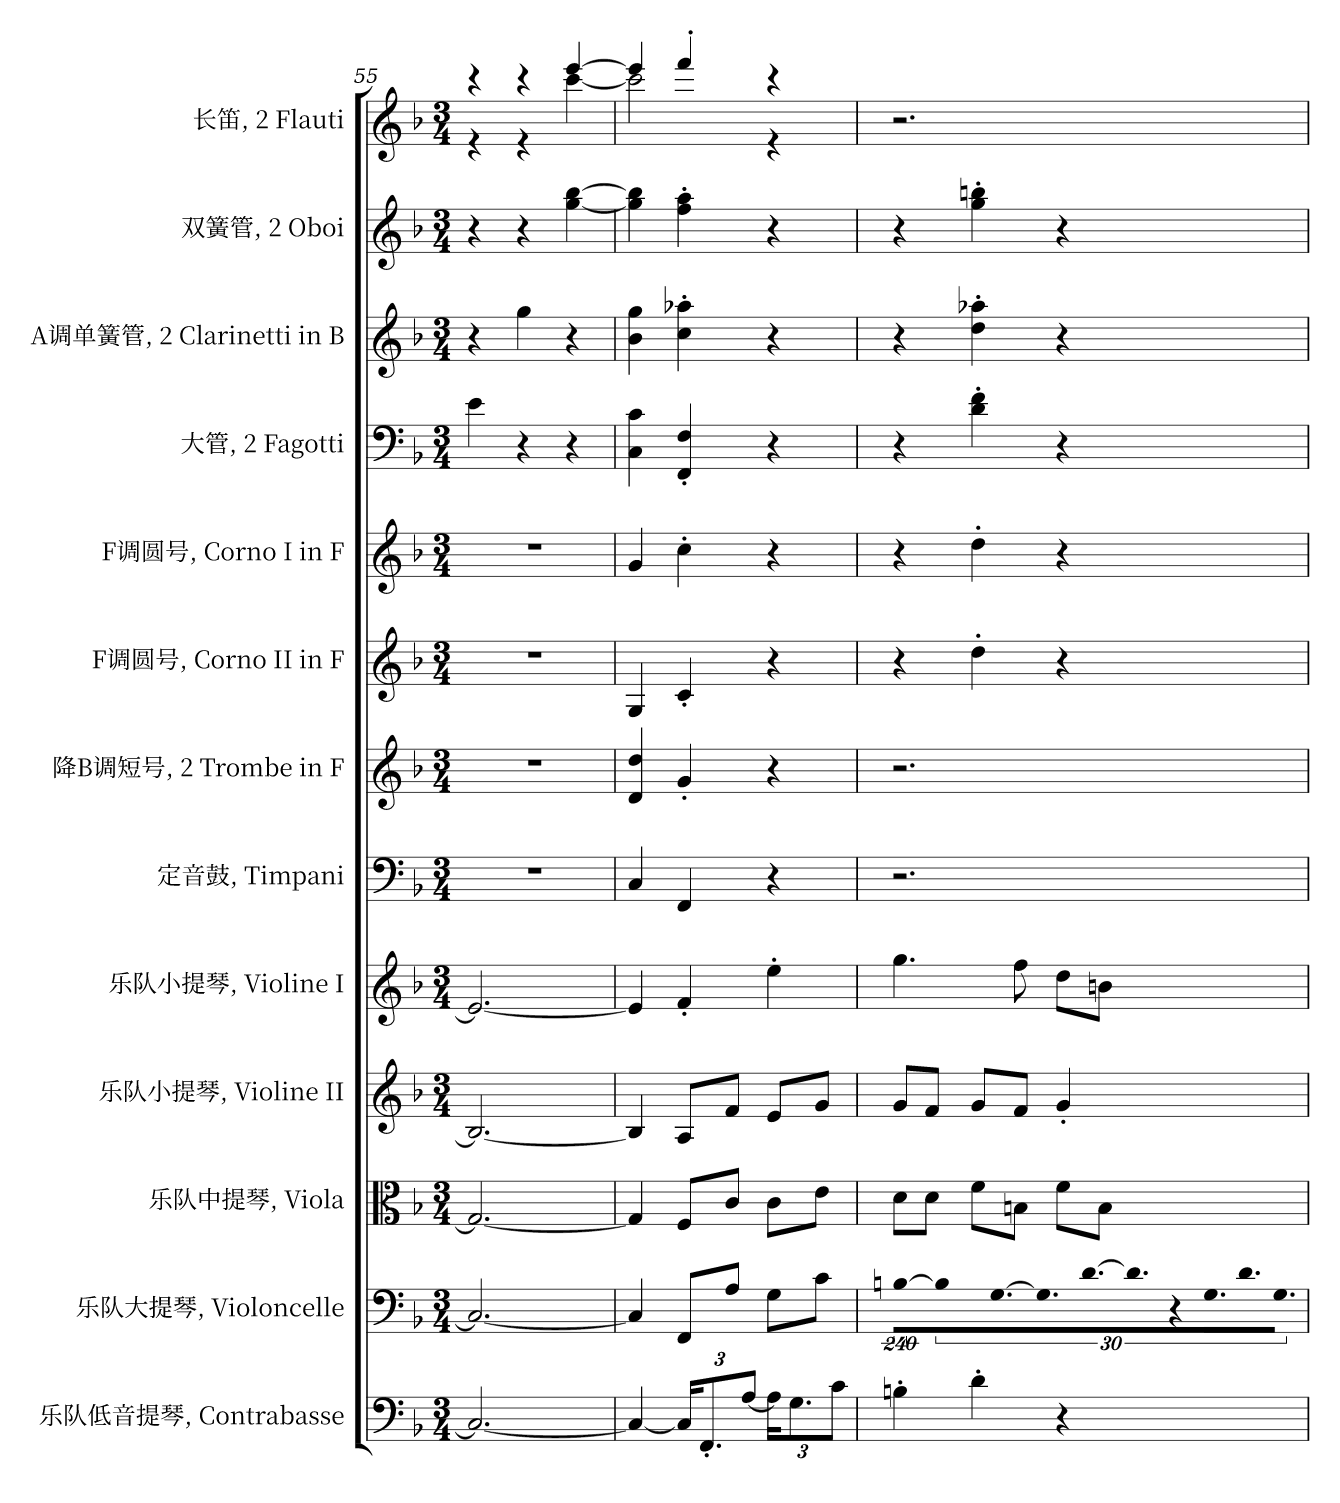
**kern	**kern	**kern	**kern	**kern	**kern	**kern	**kern	**kern	**kern	**kern	**kern	**kern
*part13	*part12	*part11	*part10	*part9	*part8	*part7	*part6	*part5	*part4	*part3	*part2	*part1
*staff13	*staff12	*staff11	*staff10	*staff9	*staff8	*staff7	*staff6	*staff5	*staff4	*staff3	*staff2	*staff1
*I"乐队低音提琴, Contrabasse	*I"乐队大提琴, Violoncelle	*I"乐队中提琴, Viola	*I"乐队小提琴, Violine II	*I"乐队小提琴, Violine I	*I"定音鼓, Timpani	*I"降B调短号, 2 Trombe in F	*I"F调圆号, Corno II in F	*I"F调圆号, Corno I in F	*I"大管, 2 Fagotti	*I"A调单簧管, 2 Clarinetti in B	*I"双簧管, 2 Oboi	*I"长笛, 2 Flauti
*I'Cbs.	*	*	*	*	*I'Timp.	*	*	*	*	*I'A Cl.	*I'Ob.	*I'Fl.
*clefF4	*clefF4	*clefC3	*clefG2	*clefG2	*clefF4	*clefG2	*clefG2	*clefG2	*clefF4	*clefG2	*clefG2	*clefG2
*ITrd7c12	*	*	*	*	*	*ITrd1c2	*ITrd4c7	*ITrd4c7	*	*ITrd2c3	*	*
*k[b-]	*k[b-]	*k[b-]	*k[b-]	*k[b-]	*k[b-]	*k[b-e-a-]	*k[b-e-]	*k[b-e-]	*k[b-]	*k[f#c#]	*k[b-]	*k[b-]
*M3/4	*M3/4	*M3/4	*M3/4	*M3/4	*M3/4	*M3/4	*M3/4	*M3/4	*M3/4	*M3/4	*M3/4	*M3/4
*MM95	*MM95	*MM95	*MM95	*MM95	*MM95	*MM95	*MM95	*MM95	*MM95	*MM95	*MM95	*MM95
=55	=55	=55	=55	=55	=55	=55	=55	=55	=55	=55	=55	=55
*	*	*	*	*	*	*	*	*	*	*	*	*^
2.CC/_	2.C/_	2.G/_	2.B-/_	2.e/_	2.r	2.r	2.r	2.r	4e\	4r	4r	4r	4r
*	*	*	*	*	*	*	*	*	*	*	*	*MM100	*
.	.	.	.	.	.	.	.	.	4r	4ee\	4r	4r	4r
*	*	*	*	*	*	*	*	*	*	*	*	*MM97	*
.	.	.	.	.	.	.	.	.	4r	4r	[4gg\ [4bb-\	[4eee/	[4ccc\
=56	=56	=56	=56	=56	=56	=56	=56	=56	=56	=56	=56	=56	=56
*	*	*	*	*	*	*	*	*	*	*	*	*MM85	*
4CC/_	4C/]	4G/]	4B-/]	4e/]	4C/	4c/ 4cc/	4C/	4c/	4C\ 4c\	4g\ 4ee\	4gg\] 4bb-\]	4eee/]	2ccc\]
*Xbrackettup	*	*	*	*	*	*	*	*	*	*	*	*	*
*	*	*	*	*	*	*	*	*	*	*	*	*MM93	*
24CC/KL]	8FF/L	8F/L	8A/L	4f'/	4FF/	4f'/	4F'/	4f'\	4FF/' 4F/'	4a\' 4ffn\'	4ff\' 4aa\'	4fff'/	.
12.FFF'/	.	.	.	.	.	.	.	.	.	.	.	.	.
.	8A/J	8c/J	8f/J	.	.	.	.	.	.	.	.	.	.
[12AA/J	.	.	.	.	.	.	.	.	.	.	.	.	.
*	*	*	*	*	*	*	*	*	*	*	*	*MM104	*
24AA\KL]	8G\L	8c\L	8e/L	4ee'\	4r	4r	4r	4r	4r	4r	4r	4r	4r
12.GG\	.	.	.	.	.	.	.	.	.	.	.	.	.
.	8c\J	8e\J	8g/J	.	.	.	.	.	.	.	.	.	.
12C\J	.	.	.	.	.	.	.	.	.	.	.	.	.
*	*	*	*	*	*	*	*	*	*	*	*	*v	*v
!!LO:PB:g=z
=57	=57	=57	=57	=57	=57	=57	=57	=57	=57	=57	=57	=57
*	*	*	*	*	*	*	*	*	*	*	*	*MM96
!	!LO:N:vis=8	!	!	!	!	!	!	!	!	!	!	!
4BBn'\	[960%137Bn\L	8d\L	8g/L	4.gg\	2.r	2.r	4r	4r	4r	4r	4r	2.r
.	.	8d\J	8f/J	.	.	.	.	.	.	.	.	.
!	!LO:N:vis=256%9	!	!	!	!	!	!	!	!	!	!	!
.	960%17B\KLL]	.	.	.	.	.	.	.	.	.	.	.
.	1920ryy	.	.	.	.	.	.	.	.	.	.	.
!	!LO:N:vis=32.	!	!	!	!	!	!	!	!	!	!	!
.	[1920%103G\	.	.	.	.	.	.	.	.	.	.	.
!	!LO:N:vis=32.	!	!	!	!	!	!	!	!	!	!	!
.	1920%103G\]	.	.	.	.	.	.	.	.	.	.	.
4D'\	.	8f\L	8g/L	.	.	.	4g'\	4g'\	4d\' 4f\'	4b\' 4ffn\'	4gg\' 4bbn\'	.
!	!LO:N:vis=32.	!	!	!	!	!	!	!	!	!	!	!
.	[1920%103d\	.	.	.	.	.	.	.	.	.	.	.
!	!LO:N:vis=32.	!	!	!	!	!	!	!	!	!	!	!
.	1920%103d\JJJ]	.	.	.	.	.	.	.	.	.	.	.
.	.	8Bn\J	8f/J	8ff\	.	.	.	.	.	.	.	.
!	!LO:N:vis=32.	!	!	!	!	!	!	!	!	!	!	!
.	1920%103r	.	.	.	.	.	.	.	.	.	.	.
!	!LO:N:vis=16.	!	!	!	!	!	!	!	!	!	!	!
.	960%103G\LL	.	.	.	.	.	.	.	.	.	.	.
4r	.	8f\L	4g'/	8dd\L	.	.	4r	4r	4r	4r	4r	.
!	!LO:N:vis=16.	!	!	!	!	!	!	!	!	!	!	!
.	960%103d\	.	.	.	.	.	.	.	.	.	.	.
.	.	8B\J	.	8bn\J	.	.	.	.	.	.	.	.
!	!LO:N:vis=16.	!	!	!	!	!	!	!	!	!	!	!
.	960%103G\JJ	.	.	.	.	.	.	.	.	.	.	.
960ryy	.	960ryy	960ryy	960ryy	960ryy	960ryy	960ryy	960ryy	960ryy	960ryy	960ryy	960ryy
=	=	=	=	=	=	=	=	=	=	=	=	=
*-	*-	*-	*-	*-	*-	*-	*-	*-	*-	*-	*-	*-
